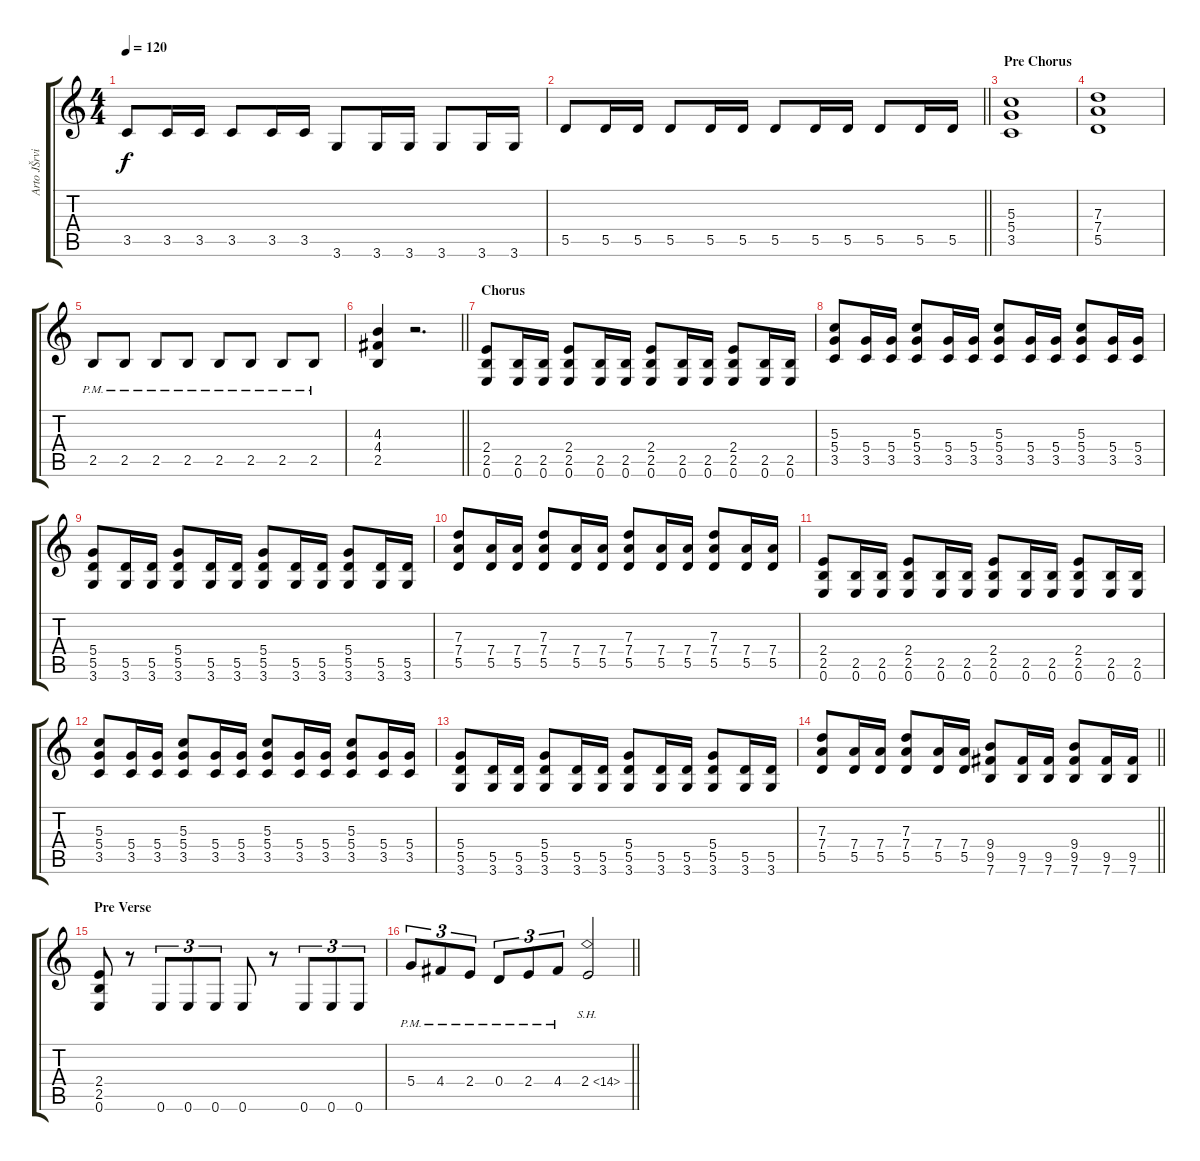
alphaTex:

\track ("Arto JŠrvinen" "Arto JŠrvi") {instrument distortionguitar}
\staff {score tabs}
\tuning (E4 B3 G3 D3 A2 E2) {hide}
\ts (4 4)
\tempo 120
\clef g2
\ks c
3.5.8{dy f} 3.5.16 3.5.16 3.5.8 3.5.16 3.5.16 3.6.8 3.6.16 3.6.16 3.6.8 3.6.16 3.6.16 |
\barLineRight lightlight
5.5.8 5.5.16 5.5.16 5.5.8 5.5.16 5.5.16 5.5.8 5.5.16 5.5.16 5.5.8 5.5.16 5.5.16 |
\section ("" "Pre Chorus")
(5.3 5.4 3.5).1 |
(7.3 7.4 5.5).1 |
2.5{pm}.8 2.5{pm}.8 2.5{pm}.8 2.5{pm}.8 2.5{pm}.8 2.5{pm}.8 2.5{pm}.8 2.5{pm}.8 |
\barLineRight lightlight
(4.3 4.4 2.5).4 r.2{d} |
\section ("" "Chorus")
(2.4 2.5 0.6).8 (2.5 0.6).16 (2.5 0.6).16 (2.4 2.5 0.6).8 (2.5 0.6).16 (2.5 0.6).16 (2.4 2.5 0.6).8 (2.5 0.6).16 (2.5 0.6).16 (2.4 2.5 0.6).8 (2.5 0.6).16 (2.5 0.6).16 |
(5.3 5.4 3.5).8 (5.4 3.5).16 (5.4 3.5).16 (5.3 5.4 3.5).8 (5.4 3.5).16 (5.4 3.5).16 (5.3 5.4 3.5).8 (5.4 3.5).16 (5.4 3.5).16 (5.3 5.4 3.5).8 (5.4 3.5).16 (5.4 3.5).16 |
(5.4 5.5 3.6).8 (5.5 3.6).16 (5.5 3.6).16 (5.4 5.5 3.6).8 (5.5 3.6).16 (5.5 3.6).16 (5.4 5.5 3.6).8 (5.5 3.6).16 (5.5 3.6).16 (5.4 5.5 3.6).8 (5.5 3.6).16 (5.5 3.6).16 |
(7.3 7.4 5.5).8 (7.4 5.5).16 (7.4 5.5).16 (7.3 7.4 5.5).8 (7.4 5.5).16 (7.4 5.5).16 (7.3 7.4 5.5).8 (7.4 5.5).16 (7.4 5.5).16 (7.3 7.4 5.5).8 (7.4 5.5).16 (7.4 5.5).16 |
(2.4 2.5 0.6).8 (2.5 0.6).16 (2.5 0.6).16 (2.4 2.5 0.6).8 (2.5 0.6).16 (2.5 0.6).16 (2.4 2.5 0.6).8 (2.5 0.6).16 (2.5 0.6).16 (2.4 2.5 0.6).8 (2.5 0.6).16 (2.5 0.6).16 |
(5.3 5.4 3.5).8 (5.4 3.5).16 (5.4 3.5).16 (5.3 5.4 3.5).8 (5.4 3.5).16 (5.4 3.5).16 (5.3 5.4 3.5).8 (5.4 3.5).16 (5.4 3.5).16 (5.3 5.4 3.5).8 (5.4 3.5).16 (5.4 3.5).16 |
(5.4 5.5 3.6).8 (5.5 3.6).16 (5.5 3.6).16 (5.4 5.5 3.6).8 (5.5 3.6).16 (5.5 3.6).16 (5.4 5.5 3.6).8 (5.5 3.6).16 (5.5 3.6).16 (5.4 5.5 3.6).8 (5.5 3.6).16 (5.5 3.6).16 |
\barLineRight lightlight
(7.3 7.4 5.5).8 (7.4 5.5).16 (7.4 5.5).16 (7.3 7.4 5.5).8 (7.4 5.5).16 (7.4 5.5).16 (9.4 9.5 7.6).8 (9.5 7.6).16 (9.5 7.6).16 (9.4 9.5 7.6).8 (9.5 7.6).16 (9.5 7.6).16 |
\section ("" "Pre Verse")
(2.4 2.5 0.6).8 r.8 0.6.8{tu (3 2)} 0.6.8{tu (3 2)} 0.6.8{tu (3 2)} 0.6.8 r.8 0.6.8{tu (3 2)} 0.6.8{tu (3 2)} 0.6.8{tu (3 2)} |
\barLineRight lightlight
5.4{pm}.8{tu (3 2)} 4.4{pm}.8{tu (3 2)} 2.4{pm}.8{tu (3 2)} 0.4{pm}.8{tu (3 2)} 2.4{pm}.8{tu (3 2)} 4.4{pm}.8{tu (3 2)} 2.4{sh 12}.2
